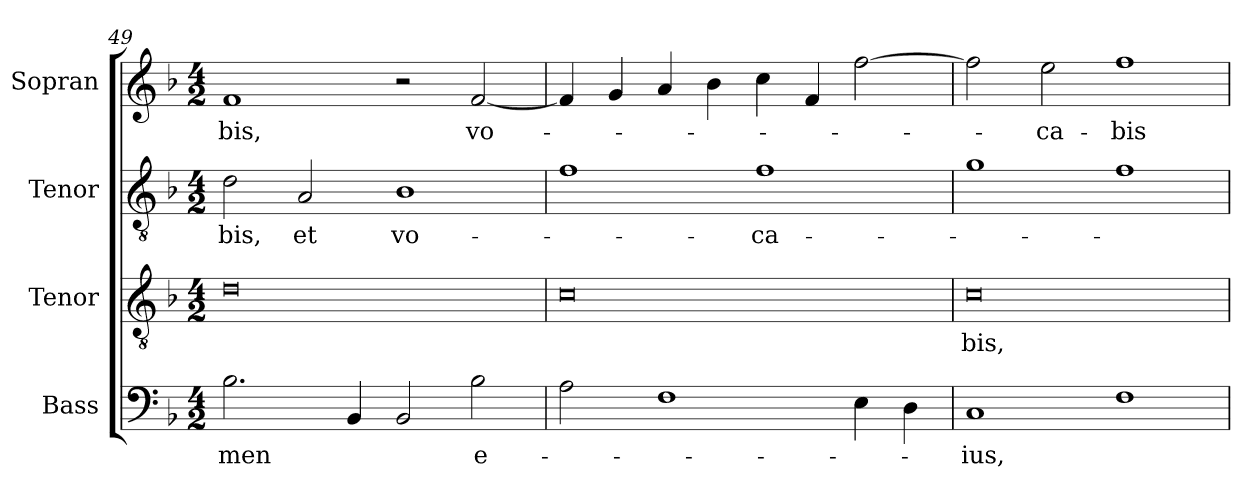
**kern	**text	**kern	**text	**kern	**text	**kern	**text
*part4	*part4	*part3	*part3	*part2	*part2	*part1	*part1
*staff4	*staff4	*staff3	*staff3	*staff2	*staff2	*staff1	*staff1
*I"Bass	*	*I"Tenor	*	*I"Tenor	*	*I"Sopran	*
*	*	*I'Tenor	*	*	*	*	*
*clefF4	*	*clefGv2	*	*clefGv2	*	*clefG2	*
*	*	*ITrd7c12	*	*ITrd7c12	*	*	*
*k[b-]	*	*k[b-]	*	*k[b-]	*	*k[b-]	*
*F:	*	*F:	*	*F:	*	*F:	*
*M4/2	*	*M4/2	*	*M4/2	*	*M4/2	*
=49	=49	=49	=49	=49	=49	=49	=49
!	!LO:LY:b:color=#000000	!	!	!	!	!	!
!	!	!	!	!	!LO:LY:b:color=#000000	!	!
!	!	!	!	!	!	!	!LO:LY:b:color=#000000
2.B-i\	-men	0Di	.	2Di\	-bis,	1fi	-bis,
!	!	!	!	!	!LO:LY:b:color=#000000	!	!
.	.	.	.	2AAi/	et	.	.
4BB-i/	.	.	.	.	.	.	.
!	!	!	!	!	!LO:LY:b:color=#000000	!	!
2BB-i/	.	.	.	1BB-i	vo-	2r	.
!	!LO:LY:b:color=#000000	!	!	!	!	!	!
!	!	!	!	!	!	!	!LO:LY:b:color=#000000
2B-i\	e-	.	.	.	.	[<2fi/	vo-
=50	=50	=50	=50	=50	=50	=50	=50
2Ai\	.	0Ci	.	1Fi	.	4fi/]	.
.	.	.	.	.	.	4gi/	.
1Fi	.	.	.	.	.	4ai/	.
.	.	.	.	.	.	4b-i\	.
!	!	!	!	!	!LO:LY:b:color=#000000	!	!
.	.	.	.	1Fi	-ca-	4cci\	.
.	.	.	.	.	.	4fi/	.
4Ei\	.	.	.	.	.	[>2ffi\	.
4Di\	.	.	.	.	.	.	.
!!LO:PB:g=z
=51	=51	=51	=51	=51	=51	=51	=51
!	!LO:LY:b:color=#000000	!	!	!	!	!	!
!	!	!	!LO:LY:b:color=#000000	!	!	!	!
1Ci	-ius,	0Ci	-bis,	1Gi	.	2ffi\]	.
!	!	!	!	!	!	!	!LO:LY:b:color=#000000
.	.	.	.	.	.	2eei\	-ca-
!	!	!	!	!	!	!	!LO:LY:b:color=#000000
1Fi	.	.	.	1Fi	.	1ffi	-bis
=	=	=	=	=	=	=	=
*-	*-	*-	*-	*-	*-	*-	*-
